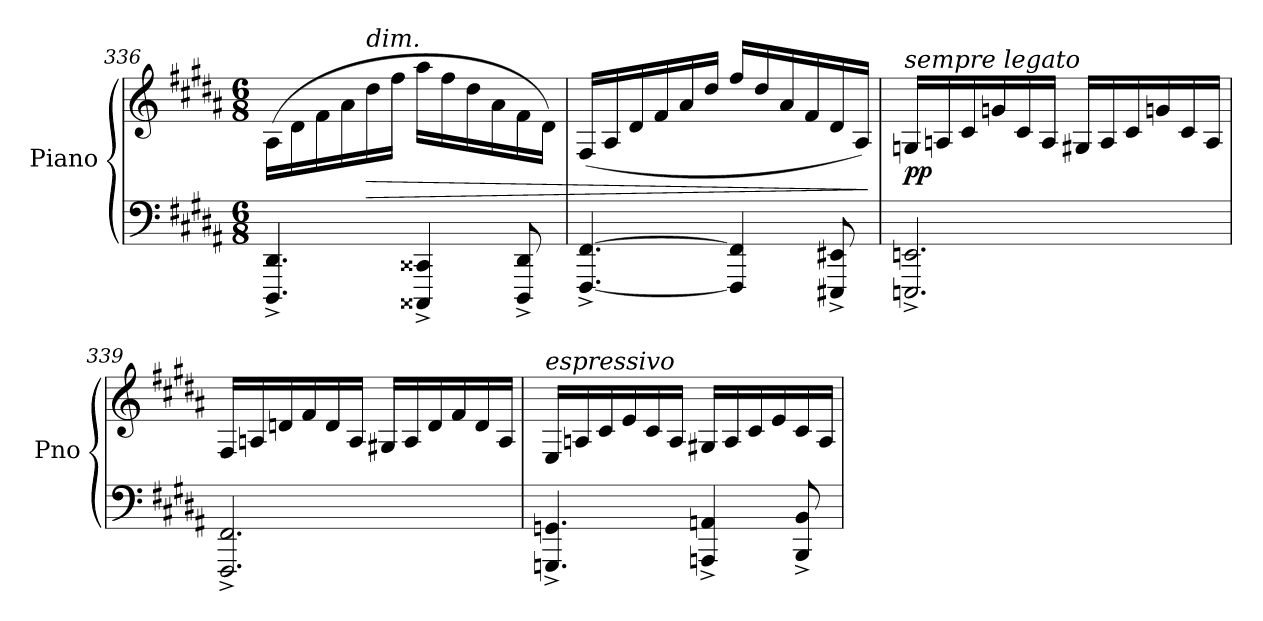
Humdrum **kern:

**kern	**kern	**dynam
*part1	*part1	*part1
*staff2	*staff1	*staff1/2
*I"Piano	*	*
*I'Pno	*	*
*clefF4	*clefG2	*
*k[f#c#g#d#a#]	*k[f#c#g#d#a#]	*
*M6/8	*M6/8	*
=336	=336	=336
4.DDD#/^ 4.DD#/^	(16A#\LL	.
.	16d#\	.
.	16f#\	.
.	16a#\	.
!	!LO:TX:a:i:t=dim.	!
!	!	!LO:HP:b
.	16dd#\	>
.	16ff#\JJ	.
4CCC##X/^ 4CC##X/^	16aa#\LL	.
.	16ff#\	.
.	16dd#\	.
.	16a#\	.
8DDD#/^ 8DD#/^	16f#\	.
.	16d#\JJ)	.
=337	=337	=337
[4.FFF#/^ [4.FF#/^	(16F#/LL	.
.	16A#/	.
.	16d#/	.
.	16f#/	.
.	16a#/	.
.	16dd#/JJ	.
4FFF#/] 4FF#/]	16ff#/LL	.
.	16dd#/	.
.	16a#/	.
.	16f#/	.
8EEE#X/^ 8EE#X/^	16d#/	.
.	16A#/JJ)	.
.	.	]
!!LO:PB:g=z
=338	=338	=338
!	!LO:TX:a:i:t=sempre legato	!
!	!	!LO:DY:b
2.EEEn/^ 2.EEn/^	16Gn/LL	pp
.	16An/	.
.	16c#/	.
.	16gn/	.
.	16c#/	.
.	16A/JJ	.
.	16G#X/LL	.
.	16A/	.
.	16c#/	.
.	16gn/	.
.	16c#/	.
.	16A/JJ	.
=339	=339	=339
2.FFF#/^ 2.FF#/^	16F#/LL	.
.	16An/	.
.	16dn/	.
.	16f#/	.
.	16d/	.
.	16A/JJ	.
.	16G#X/LL	.
.	16A/	.
.	16d/	.
.	16f#/	.
.	16d/	.
.	16A/JJ	.
=340	=340	=340
!	!LO:TX:a:i:t=espressivo	!
4.GGGn/^ 4.GGn/^	16E/LL	.
.	16An/	.
.	16c#/	.
.	16e/	.
.	16c#/	.
.	16A/JJ	.
4AAAn/^ 4AAn/^	16G#X/LL	.
.	16A/	.
.	16c#/	.
.	16e/	.
8BBB/^ 8BB/^	16c#/	.
.	16A/JJ	.
=	=	=
*-	*-	*-
